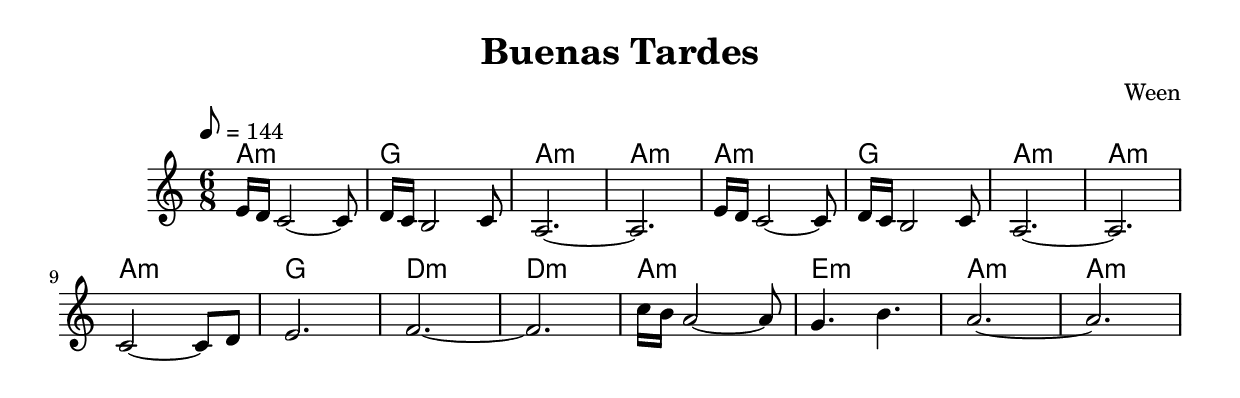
\include "header.ly"
harmonies = \chordmode {
    \global
    a2.:m g a:m a:m
    a:m g a:m a:m
    a:m g d:m d:m
    a:m e:m a:m a:m
    }

solo = \relative c' {
            \global
            \scoreTempo
            e16 d c2~c8 d16 c b2 c8 a2.~a2.
            e'16 d c2~c8 d16 c b2 c8 a2.~a2. \break
            c2~c8 d8 e2. f2.~f2.
            c'16 b a2~a8 g4. b4. a2.~a2.
        }


\score {

    <<
        \new ChordNames {
            % \set chordChanges = ##t
            \chordmode { \harmonies }
         }
         \new Staff \with {
               midiInstrument = #"overdriven guitar"
             }
             \solo
   >>

   \layout {}
   \midi {
        \scoreTempo
   }
}
